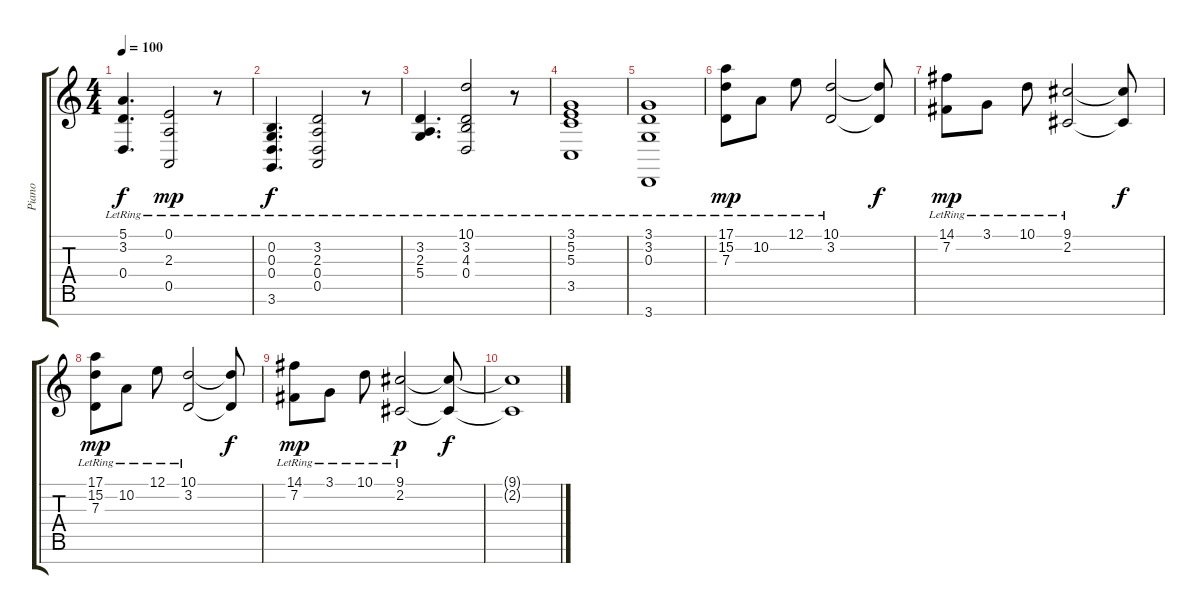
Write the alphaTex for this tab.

\track ("Piano" "Piano") {instrument acousticgrandpiano}
\staff {score tabs}
\tuning (E4 B3 G3 D3 A2 E2 B1) {hide}
\ts (4 4)
\tempo 100
\clef g2
\ks c
(5.1{lr} 3.2{lr} 0.4{lr}).4{d dy f} (0.1{lr} 2.3{lr} 0.5{lr}).2{dy mp} r.8 |
(0.2{lr} 0.3{lr} 0.4{lr} 3.6{lr}).4{d dy f} (3.2{lr} 2.3{lr} 0.4{lr} 0.5{lr}).2 r.8 |
(3.2{lr} 2.3{lr} 5.4{lr}).4{d} (10.1{lr} 3.2{lr} 4.3{lr} 0.4{lr}).2 r.8 |
(3.1{lr} 5.2{lr} 5.3{lr} 3.5{lr}).1 |
(3.1{lr} 3.2{lr} 0.3{lr} 3.7{lr}).1 |
(17.1{lr} 15.2{lr} 7.3{lr}).8{dy mp} 10.2{lr}.8 12.1{lr}.8 (10.1{lr} 3.2{lr}).2 (10.1{t} 3.2{t}).8{dy f} |
(14.1{lr} 7.2{lr}).8{dy mp} 3.1{lr}.8 10.1{lr}.8 (9.1{lr} 2.2{lr}).2 (9.1{t} 2.2{t}).8{dy f} |
(17.1{lr} 15.2{lr} 7.3{lr}).8{dy mp} 10.2{lr}.8 12.1{lr}.8 (10.1{lr} 3.2{lr}).2 (10.1{t} 3.2{t}).8{dy f} |
(14.1{lr} 7.2{lr}).8{dy mp} 3.1{lr}.8 10.1{lr}.8 (9.1{lr} 2.2{lr}).2{dy p} (9.1{t} 2.2{t}).8{dy f} |
(9.1{t} 2.2{t}).1
